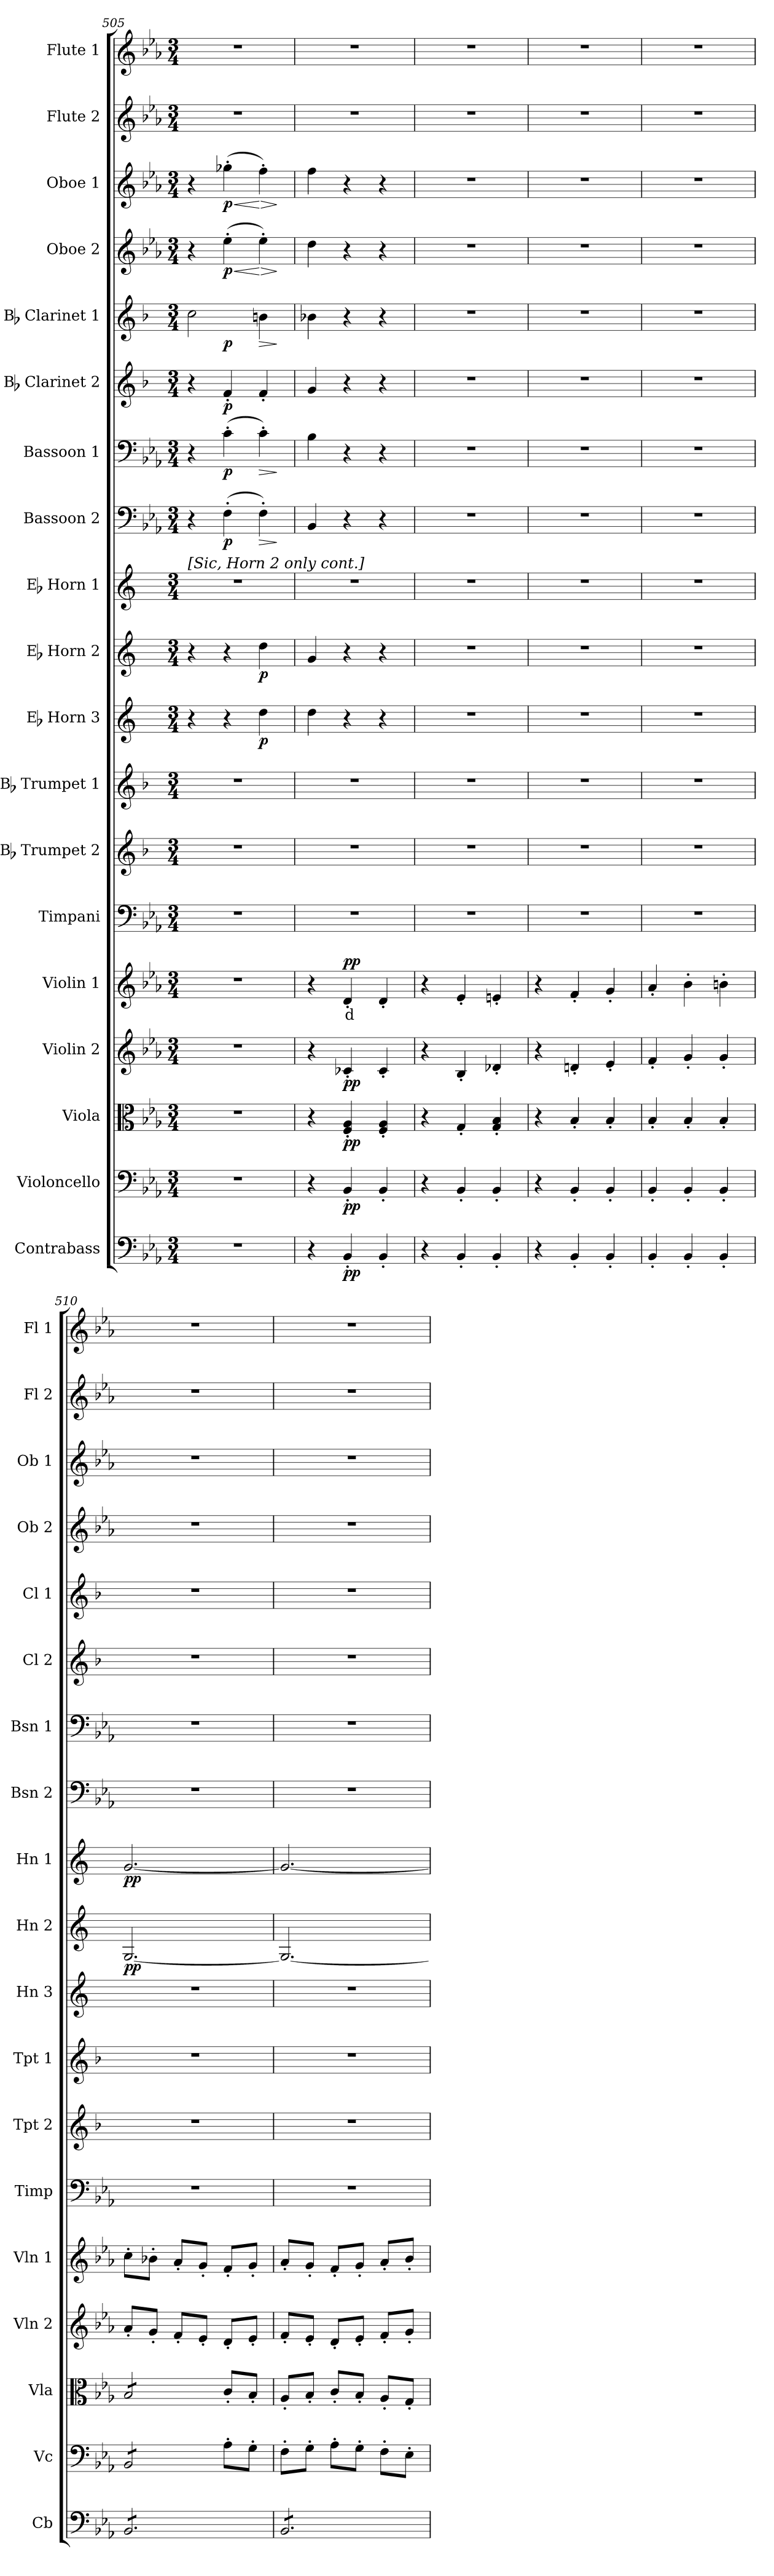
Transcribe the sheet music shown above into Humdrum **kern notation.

**kern	**dynam	**kern	**dynam	**kern	**dynam	**kern	**dynam	**kern	**text	**dynam	**kern	**kern	**kern	**kern	**dynam	**kern	**dynam	**kern	**dynam	**kern	**dynam	**kern	**dynam	**kern	**dynam	**kern	**dynam	**kern	**dynam	**kern	**dynam	**kern	**kern
*part19	*part19	*part18	*part18	*part17	*part17	*part16	*part16	*part15	*part15	*part15	*part14	*part13	*part12	*part11	*part11	*part10	*part10	*part9	*part9	*part8	*part8	*part7	*part7	*part6	*part6	*part5	*part5	*part4	*part4	*part3	*part3	*part2	*part1
*staff19	*staff19	*staff18	*staff18	*staff17	*staff17	*staff16	*staff16	*staff15	*staff15	*staff15	*staff14	*staff13	*staff12	*staff11	*staff11	*staff10	*staff10	*staff9	*staff9	*staff8	*staff8	*staff7	*staff7	*staff6	*staff6	*staff5	*staff5	*staff4	*staff4	*staff3	*staff3	*staff2	*staff1
*I"Contrabass	*	*I"Violoncello	*	*I"Viola	*	*I"Violin 2	*	*I"Violin 1	*	*	*I"Timpani	*I"Bb Trumpet 2	*I"Bb Trumpet 1	*I"Eb Horn 3	*	*I"Eb Horn 2	*	*I"Eb Horn 1	*	*I"Bassoon 2	*	*I"Bassoon 1	*	*I"Bb Clarinet 2	*	*I"Bb Clarinet 1	*	*I"Oboe 2	*	*I"Oboe 1	*	*I"Flute 2	*I"Flute 1
*I'Cb	*	*I'Vc	*	*I'Vla	*	*I'Vln 2	*	*I'Vln 1	*	*	*I'Timp	*I'Tpt 2	*I'Tpt 1	*I'Hn 3	*	*I'Hn 2	*	*I'Hn 1	*	*I'Bsn 2	*	*I'Bsn 1	*	*I'Cl 2	*	*I'Cl 1	*	*I'Ob 2	*	*I'Ob 1	*	*I'Fl 2	*I'Fl 1
*clefF4	*	*clefF4	*	*clefC3	*	*clefG2	*	*clefG2	*	*	*clefF4	*clefG2	*clefG2	*clefG2	*	*clefG2	*	*clefG2	*	*clefF4	*	*clefF4	*	*clefG2	*	*clefG2	*	*clefG2	*	*clefG2	*	*clefG2	*clefG2
*ITrd7c12	*	*	*	*	*	*	*	*	*	*	*	*ITrd1c2	*ITrd1c2	*ITrd5c9	*	*ITrd5c9	*	*ITrd5c9	*	*	*	*	*	*ITrd1c2	*	*ITrd1c2	*	*	*	*	*	*	*
*k[b-e-a-]	*	*k[b-e-a-]	*	*k[b-e-a-]	*	*k[b-e-a-]	*	*k[b-e-a-]	*	*	*k[b-e-a-]	*k[b-e-a-]	*k[b-e-a-]	*k[b-e-a-]	*	*k[b-e-a-]	*	*k[b-e-a-]	*	*k[b-e-a-]	*	*k[b-e-a-]	*	*k[b-e-a-]	*	*k[b-e-a-]	*	*k[b-e-a-]	*	*k[b-e-a-]	*	*k[b-e-a-]	*k[b-e-a-]
*M3/4	*	*M3/4	*	*M3/4	*	*M3/4	*	*M3/4	*	*	*M3/4	*M3/4	*M3/4	*M3/4	*	*M3/4	*	*M3/4	*	*M3/4	*	*M3/4	*	*M3/4	*	*M3/4	*	*M3/4	*	*M3/4	*	*M3/4	*M3/4
=505	=505	=505	=505	=505	=505	=505	=505	=505	=505	=505	=505	=505	=505	=505	=505	=505	=505	=505	=505	=505	=505	=505	=505	=505	=505	=505	=505	=505	=505	=505	=505	=505	=505
*	*	*	*	*	*	*	*	*	*	*	*	*	*	*	*	*	*	*	*	*	*	*	*	*	*	*^	*	*	*	*	*	*	*
!	!	!	!	!	!	!	!	!	!	!	!	!	!	!	!	!	!	!LO:TX:a:t=[Sic, Horn 2 only cont.]	!	!	!	!	!	!	!	!	!	!	!	!	!	!	!	!
2.r	.	2.r	.	2.r	.	2.r	.	2.r	.	.	2.r	2.r	2.r	4r	.	4r	.	2.r	.	4r	.	4r	.	4r	.	2b-\	4ryy	.	4r	.	4r	.	2.r	2.r
!	!	!	!	!	!	!	!	!	!	!	!	!	!	!	!	!	!	!	!	!	!LO:DY:b	!	!LO:DY:b	!	!LO:DY:b	!	!	!LO:DY:b	!	!LO:HP:b	!	!LO:HP:b	!	!
!	!	!	!	!	!	!	!	!	!	!	!	!	!	!	!	!	!	!	!	!	!	!	!	!	!	!	!	!	!	!LO:DY:n=1:b	!	!LO:DY:n=1:b	!	!
.	.	.	.	.	.	.	.	.	.	.	.	.	.	4r	.	4r	.	.	.	(4F'\	p	(4c'\	p	4e-'/	p	.	2ryy	p	(4ee-'\	< p	(4gg-X'\	< p	.	.
!	!	!	!	!	!	!	!	!	!	!	!	!	!	!	!LO:DY:b	!	!LO:DY:b	!	!	!	!LO:HP:b	!	!LO:HP:b	!	!	!	!	!LO:HP:b	!	!LO:HP:n=1:b	!	!LO:HP:n=1:b	!	!
.	.	.	.	.	.	.	.	.	.	.	.	.	.	4f\	p	4f\	p	.	.	4F'\)	>	4c'\)	>	4e-'/	.	4an\	.	>	4ee-'\)	[ >	4ff'\)	[ >	.	.
.	.	.	.	.	.	.	.	.	.	.	.	.	.	.	.	.	.	.	.	.	]	.	]	.	.	.	.	]	.	]	.	]	.	.
*	*	*	*	*	*	*	*	*	*	*	*	*	*	*	*	*	*	*	*	*	*	*	*	*	*	*v	*v	*	*	*	*	*	*	*
=506	=506	=506	=506	=506	=506	=506	=506	=506	=506	=506	=506	=506	=506	=506	=506	=506	=506	=506	=506	=506	=506	=506	=506	=506	=506	=506	=506	=506	=506	=506	=506	=506	=506
4r	.	4r	.	4r	.	4r	.	4r	.	.	2.r	2.r	2.r	4f\	.	4B-/	.	2.r	.	4BB-/	.	4B-\	.	4f/	.	4a-X\	.	4dd\	.	4ff\	.	2.r	2.r
!	!LO:DY:b	!	!LO:DY:b	!	!LO:DY:b	!	!LO:DY:b	!	!LO:LY:b:color=#FF0000	!LO:DY:b	!	!	!	!	!	!	!	!	!	!	!	!	!	!	!	!	!	!	!	!	!	!	!
4BBB-'/	pp	4BB-'/	pp	4F/' 4A-/'	pp	4c-X'/	pp	4d'/	d	pp	.	.	.	4r	.	4r	.	.	.	4r	.	4r	.	4r	.	4r	.	4r	.	4r	.	.	.
4BBB-'/	.	4BB-'/	.	4F/' 4A-/'	.	4c-'/	.	4d'/	.	.	.	.	.	4r	.	4r	.	.	.	4r	.	4r	.	4r	.	4r	.	4r	.	4r	.	.	.
=507	=507	=507	=507	=507	=507	=507	=507	=507	=507	=507	=507	=507	=507	=507	=507	=507	=507	=507	=507	=507	=507	=507	=507	=507	=507	=507	=507	=507	=507	=507	=507	=507	=507
4r	.	4r	.	4r	.	4r	.	4r	.	.	2.r	2.r	2.r	2.r	.	2.r	.	2.r	.	2.r	.	2.r	.	2.r	.	2.r	.	2.r	.	2.r	.	2.r	2.r
4BBB-'/	.	4BB-'/	.	4G'/	.	4B-'/	.	4e-'/	.	.	.	.	.	.	.	.	.	.	.	.	.	.	.	.	.	.	.	.	.	.	.	.	.
4BBB-'/	.	4BB-'/	.	4G/' 4B-/'	.	4d-X'/	.	4en'/	.	.	.	.	.	.	.	.	.	.	.	.	.	.	.	.	.	.	.	.	.	.	.	.	.
=508	=508	=508	=508	=508	=508	=508	=508	=508	=508	=508	=508	=508	=508	=508	=508	=508	=508	=508	=508	=508	=508	=508	=508	=508	=508	=508	=508	=508	=508	=508	=508	=508	=508
4r	.	4r	.	4r	.	4r	.	4r	.	.	2.r	2.r	2.r	2.r	.	2.r	.	2.r	.	2.r	.	2.r	.	2.r	.	2.r	.	2.r	.	2.r	.	2.r	2.r
4BBB-'/	.	4BB-'/	.	4B-'/	.	4dn'/	.	4f'/	.	.	.	.	.	.	.	.	.	.	.	.	.	.	.	.	.	.	.	.	.	.	.	.	.
4BBB-'/	.	4BB-'/	.	4B-'/	.	4e-'/	.	4g'/	.	.	.	.	.	.	.	.	.	.	.	.	.	.	.	.	.	.	.	.	.	.	.	.	.
=509	=509	=509	=509	=509	=509	=509	=509	=509	=509	=509	=509	=509	=509	=509	=509	=509	=509	=509	=509	=509	=509	=509	=509	=509	=509	=509	=509	=509	=509	=509	=509	=509	=509
4BBB-'/	.	4BB-'/	.	4B-'/	.	4f'/	.	4a-'/	.	.	2.r	2.r	2.r	2.r	.	2.r	.	2.r	.	2.r	.	2.r	.	2.r	.	2.r	.	2.r	.	2.r	.	2.r	2.r
4BBB-'/	.	4BB-'/	.	4B-'/	.	4g'/	.	4b-'\	.	.	.	.	.	.	.	.	.	.	.	.	.	.	.	.	.	.	.	.	.	.	.	.	.
4BBB-'/	.	4BB-'/	.	4B-'/	.	4g'/	.	4bn'\	.	.	.	.	.	.	.	.	.	.	.	.	.	.	.	.	.	.	.	.	.	.	.	.	.
!!LO:PB:g=z
=510	=510	=510	=510	=510	=510	=510	=510	=510	=510	=510	=510	=510	=510	=510	=510	=510	=510	=510	=510	=510	=510	=510	=510	=510	=510	=510	=510	=510	=510	=510	=510	=510	=510
!	!	!	!	!	!	!	!	!	!	!	!	!	!	!	!	!	!LO:DY:b	!	!LO:DY:b	!	!	!	!	!	!	!	!	!	!	!	!	!	!
*tremolo	*	*	*	*	*	*	*	*	*	*	*	*	*	*	*	*	*	*	*	*	*	*	*	*	*	*	*	*	*	*	*	*	*
*	*	*tremolo	*	*	*	*	*	*	*	*	*	*	*	*	*	*	*	*	*	*	*	*	*	*	*	*	*	*	*	*	*	*	*
*	*	*	*	*tremolo	*	*	*	*	*	*	*	*	*	*	*	*	*	*	*	*	*	*	*	*	*	*	*	*	*	*	*	*	*
8BBB-/L	.	8BB-/L	.	8B-/L	.	8a-'/L	.	8cc'\L	.	.	2.r	2.r	2.r	2.r	.	[2.BB-/	pp	[2.B-/	pp	2.r	.	2.r	.	2.r	.	2.r	.	2.r	.	2.r	.	2.r	2.r
8BBB-/	.	8BB-/	.	8B-/	.	8g'/J	.	8b-X'\J	.	.	.	.	.	.	.	.	.	.	.	.	.	.	.	.	.	.	.	.	.	.	.	.	.
8BBB-/	.	8BB-/	.	8B-/	.	8f'/L	.	8a-'/L	.	.	.	.	.	.	.	.	.	.	.	.	.	.	.	.	.	.	.	.	.	.	.	.	.
8BBB-/	.	8BB-/J	.	8B-/J	.	8e-'/J	.	8g'/J	.	.	.	.	.	.	.	.	.	.	.	.	.	.	.	.	.	.	.	.	.	.	.	.	.
*	*	*	*	*Xtremolo	*	*	*	*	*	*	*	*	*	*	*	*	*	*	*	*	*	*	*	*	*	*	*	*	*	*	*	*	*
*	*	*Xtremolo	*	*	*	*	*	*	*	*	*	*	*	*	*	*	*	*	*	*	*	*	*	*	*	*	*	*	*	*	*	*	*
8BBB-/	.	8A-'\L	.	8c'/L	.	8d'/L	.	8f'/L	.	.	.	.	.	.	.	.	.	.	.	.	.	.	.	.	.	.	.	.	.	.	.	.	.
8BBB-/J	.	8G'\J	.	8B-'/J	.	8e-'/J	.	8g'/J	.	.	.	.	.	.	.	.	.	.	.	.	.	.	.	.	.	.	.	.	.	.	.	.	.
=511	=511	=511	=511	=511	=511	=511	=511	=511	=511	=511	=511	=511	=511	=511	=511	=511	=511	=511	=511	=511	=511	=511	=511	=511	=511	=511	=511	=511	=511	=511	=511	=511	=511
8BBB-/L	.	8F'\L	.	8A-'/L	.	8f'/L	.	8a-'/L	.	.	2.r	2.r	2.r	2.r	.	2.BB-/_	.	2.B-/_	.	2.r	.	2.r	.	2.r	.	2.r	.	2.r	.	2.r	.	2.r	2.r
8BBB-/	.	8G'\J	.	8B-'/J	.	8e-'/J	.	8g'/J	.	.	.	.	.	.	.	.	.	.	.	.	.	.	.	.	.	.	.	.	.	.	.	.	.
8BBB-/	.	8A-'\L	.	8c'/L	.	8d'/L	.	8f'/L	.	.	.	.	.	.	.	.	.	.	.	.	.	.	.	.	.	.	.	.	.	.	.	.	.
8BBB-/	.	8G'\J	.	8B-'/J	.	8e-'/J	.	8g'/J	.	.	.	.	.	.	.	.	.	.	.	.	.	.	.	.	.	.	.	.	.	.	.	.	.
8BBB-/	.	8F'\L	.	8A-'/L	.	8f'/L	.	8a-'/L	.	.	.	.	.	.	.	.	.	.	.	.	.	.	.	.	.	.	.	.	.	.	.	.	.
8BBB-/J	.	8E-'\J	.	8G'/J	.	8g'/J	.	8b-'/J	.	.	.	.	.	.	.	.	.	.	.	.	.	.	.	.	.	.	.	.	.	.	.	.	.
*Xtremolo	*	*	*	*	*	*	*	*	*	*	*	*	*	*	*	*	*	*	*	*	*	*	*	*	*	*	*	*	*	*	*	*	*
=	=	=	=	=	=	=	=	=	=	=	=	=	=	=	=	=	=	=	=	=	=	=	=	=	=	=	=	=	=	=	=	=	=
*-	*-	*-	*-	*-	*-	*-	*-	*-	*-	*-	*-	*-	*-	*-	*-	*-	*-	*-	*-	*-	*-	*-	*-	*-	*-	*-	*-	*-	*-	*-	*-	*-	*-
